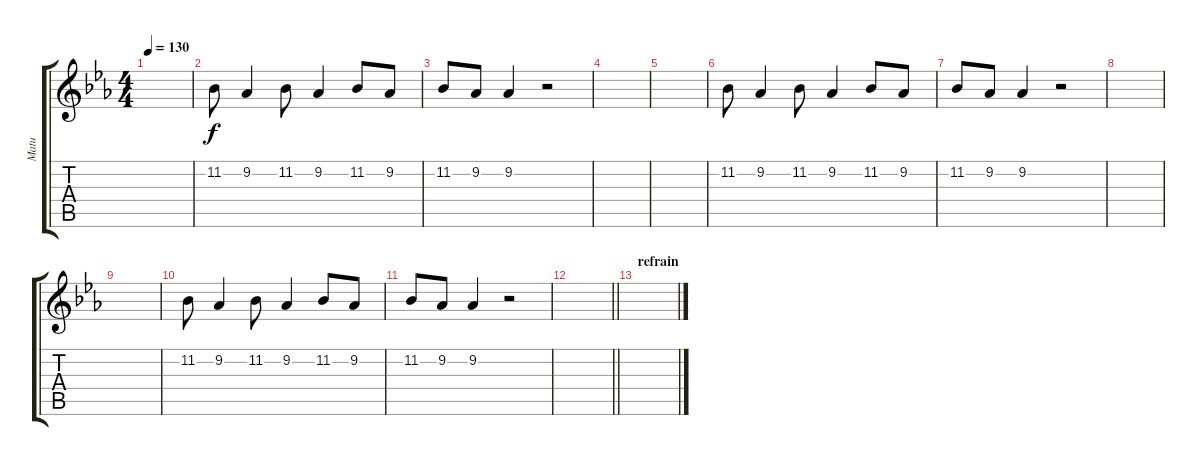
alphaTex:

\track ("Matu " "Matu ") {instrument lead4chiff}
\staff {score tabs}
\tuning (E4 B3 G3 D3 A2 E2) {hide}
\ts (4 4)
\tempo 130
\clef g2
\ks eb
|
11.2.8 9.2.4 11.2.8 9.2.4 11.2.8 9.2.8 |
11.2.8 9.2.8 9.2.4 r.2 |
|
|
11.2.8 9.2.4 11.2.8 9.2.4 11.2.8 9.2.8 |
11.2.8 9.2.8 9.2.4 r.2 |
|
|
11.2.8 9.2.4 11.2.8 9.2.4 11.2.8 9.2.8 |
11.2.8 9.2.8 9.2.4 r.2 |
\barLineRight lightlight
|
\section ("" "refrain")
